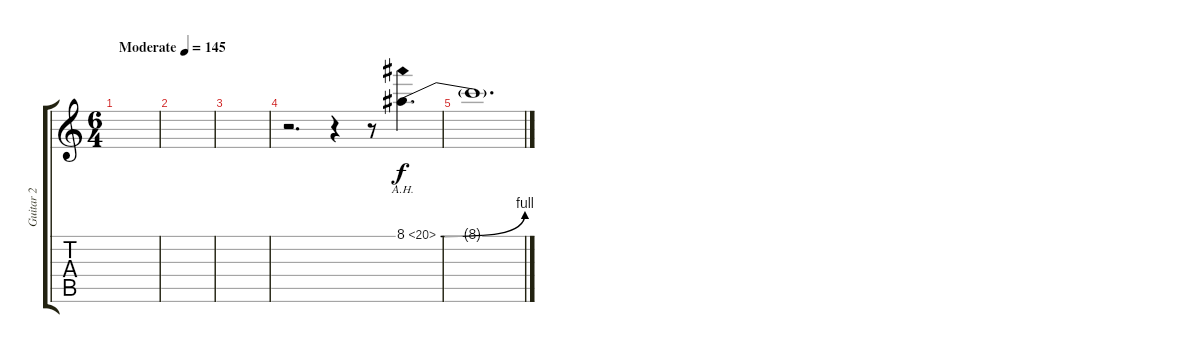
\track ("Guitar 2" "Guitar 2") {instrument distortionguitar}
\staff {score tabs}
\tuning (D4 A3 F3 C3 G2 C2) {hide}
\ts (6 4)
\tempo (145 "Moderate")
\clef g2
\ks c
|
|
|
r.2{d} r.4 r.8 8.1{be (bend 0 0 60 4) ah 12}.4{d} |
8.1{t}.1{d}
